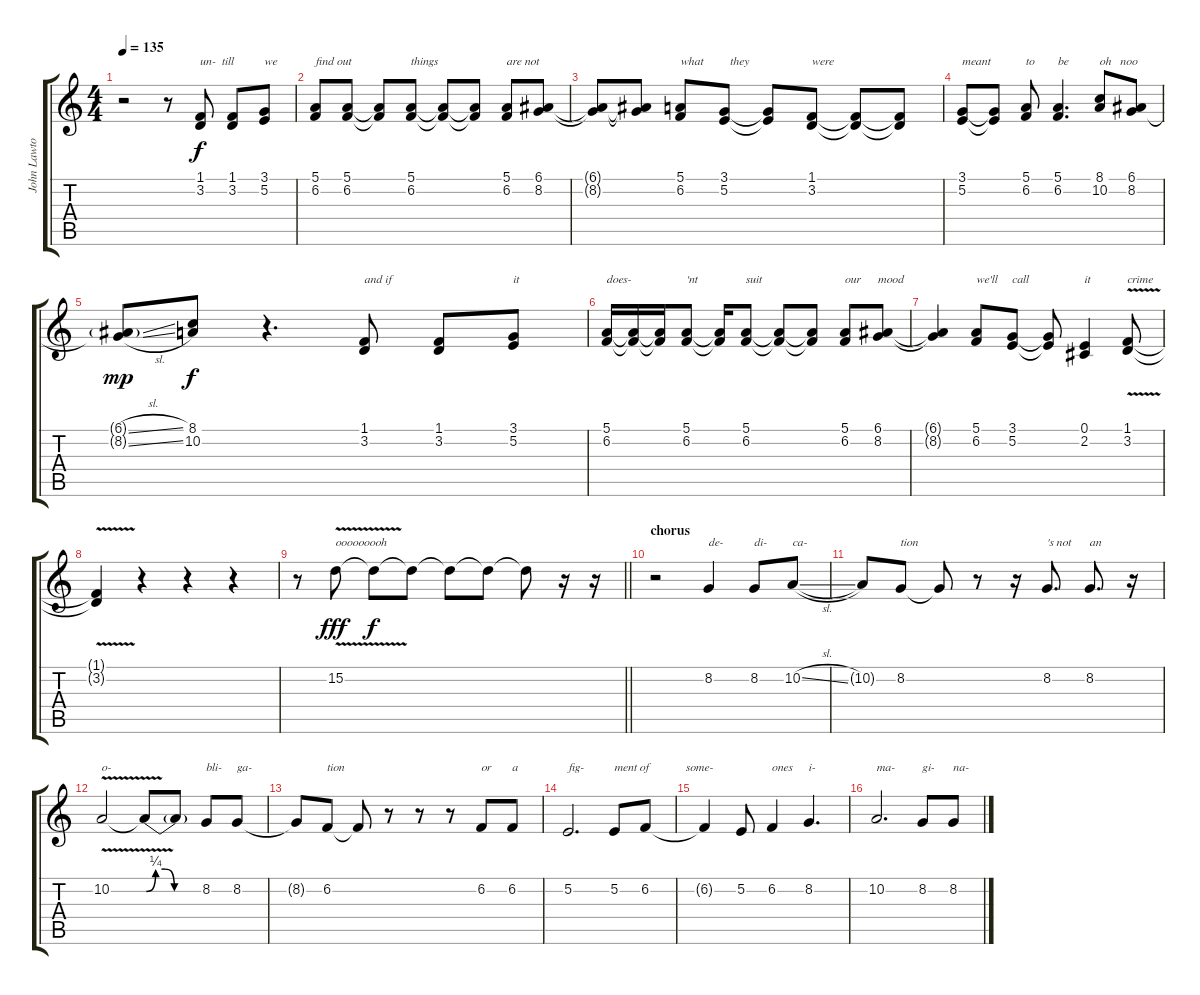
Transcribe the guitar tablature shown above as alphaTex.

\track ("John Lawton (vocal)" "John Lawto") {instrument sopranosax}
\staff {score tabs}
\tuning (E4 B3 G3 D3 A2 E2) {hide}
\ts (4 4)
\tempo 135
\clef g2
\ks c
r.2{dy f} r.8 (1.1 3.2).8{txt "un-  till"} (1.1 3.2).8 (3.1 5.2).8{txt "we"} |
(5.1 6.2).8{txt "find out"} (5.1 6.2).8 (5.1{t} 6.2{t}).8 (5.1 6.2).8{txt "things"} (5.1{t} 6.2{t}).8 (5.1{t} 6.2{t}).8 (5.1 6.2).8{txt "are not"} (6.1 8.2).8 |
(6.1{t} 8.2{t}).8 (6.1{t} 8.2{t}).8 (5.1 6.2).8{txt "what"} (3.1 5.2).8{txt "  they"} (3.1{t} 5.2{t}).8 (1.1 3.2).8{txt "were"} (1.1{t} 3.2{t}).8 (1.1{t} 3.2{t}).8 |
(3.1 5.2).8{txt "meant"} (3.1{t} 5.2{t}).8 (5.1 6.2).8{txt "to"} (5.1 6.2).4{d txt "be"} (8.1 10.2).8{txt "oh   noo"} (6.1 8.2).8 |
(6.1{sl g} 8.2{sl t}).8{dy mp} (8.1 10.2).8{dy f} r.4{d} (1.1 3.2).8{txt "and if"} (1.1 3.2).8 (3.1 5.2).8{txt "it"} |
(5.1 6.2).16{txt "does-"} (5.1{t} 6.2{t}).16 (5.1{t} 6.2{t}).16 (5.1 6.2).8{txt "'nt"} (5.1{t} 6.2{t}).16 (5.1 6.2).8{txt "suit"} (5.1{t} 6.2{t}).8 (5.1{t} 6.2{t}).8 (5.1 6.2).8{txt "our"} (6.1 8.2).8{txt "mood"} |
(6.1{t} 8.2{t}).4 (5.1 6.2).8{txt "we'll"} (3.1 5.2).8{txt "call"} (3.1{t} 5.2{t}).8 (0.1 2.2).4{txt "it"} (1.1 3.2{v}).8{txt "crime"} |
(1.1{t} 3.2{t}).4 r.4 r.4 r.4 |
\barLineRight lightlight
r.8 15.2{v}.8{txt "ooooooooh" dy fff} 15.2{t}.8{dy f} 15.2{t}.8 15.2{t}.8 15.2{t}.8 15.2{t}.8 r.16 r.16 |
\section ("" "chorus")
r.2 8.2.4{txt "de-"} 8.2.8{txt "di-"} 10.2{sl}.8{txt "ca-"} |
10.2{t}.8 8.2.8{txt "tion"} 8.2{t}.8 r.8 r.16 8.2.8{d txt "'s not"} 8.2.8{d txt "an"} r.16 |
10.2{v}.2{txt "o-"} 10.2{be (custom 0 0 10 1 20 1 30 0 60 0) t}.8 10.2{t}.8 8.2.8{txt "bli-"} 8.2.8{txt "ga-"} |
8.2{t}.8 6.2.8{txt "tion"} 6.2{t}.8 r.8 r.8 r.8 6.2.8{txt "or"} 6.2.8{txt "a"} |
5.2.2{d txt "fig-"} 5.2.8{txt "ment of            some-"} 6.2.8 |
6.2{t}.4 5.2.8 6.2.4{txt "ones"} 8.2.4{d txt "i-"} |
10.2.2{d txt "ma-"} 8.2.8{txt "gi-"} 8.2.8{txt "na-"}
